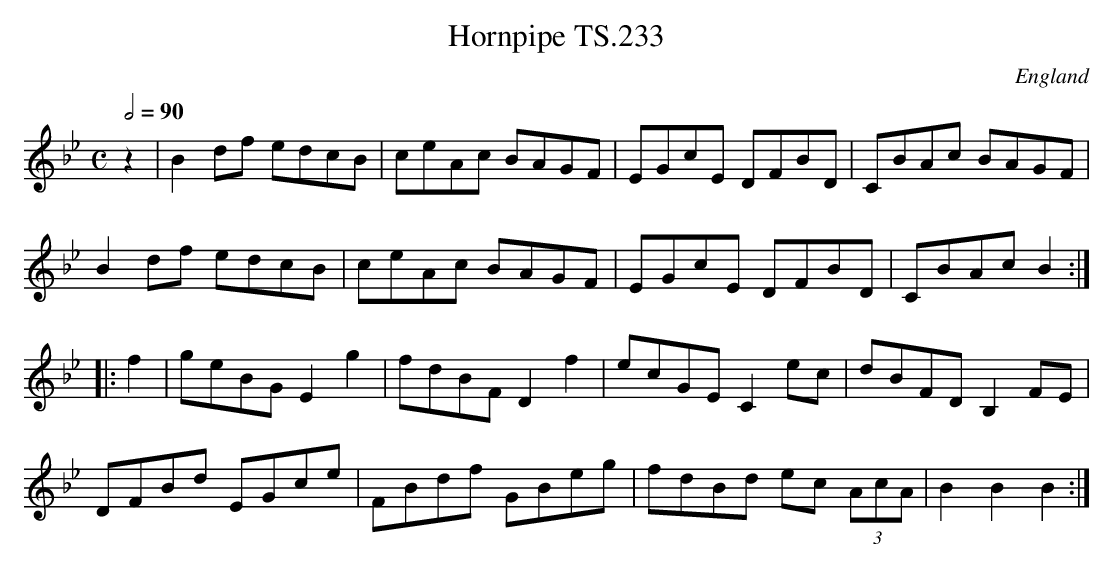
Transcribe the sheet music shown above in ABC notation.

X:1
T:Hornpipe TS.233
M:C
L:1/8
Q:1/2=90
O:England
K:Bb major
z2|B2df edcB|ceAc BAGF|EGcE DFBD|CBAc BAGF|!
B2df edcB|ceAc BAGF|EGcE DFBD|CBAcB2:|!
|:f2|geBGE2g2|fdBFD2f2|ecGEC2ec|dBFDB,2FE|!
DFBd EGce|FBdf GBeg|fdBd ec (3AcA|B2B2B2:|]
